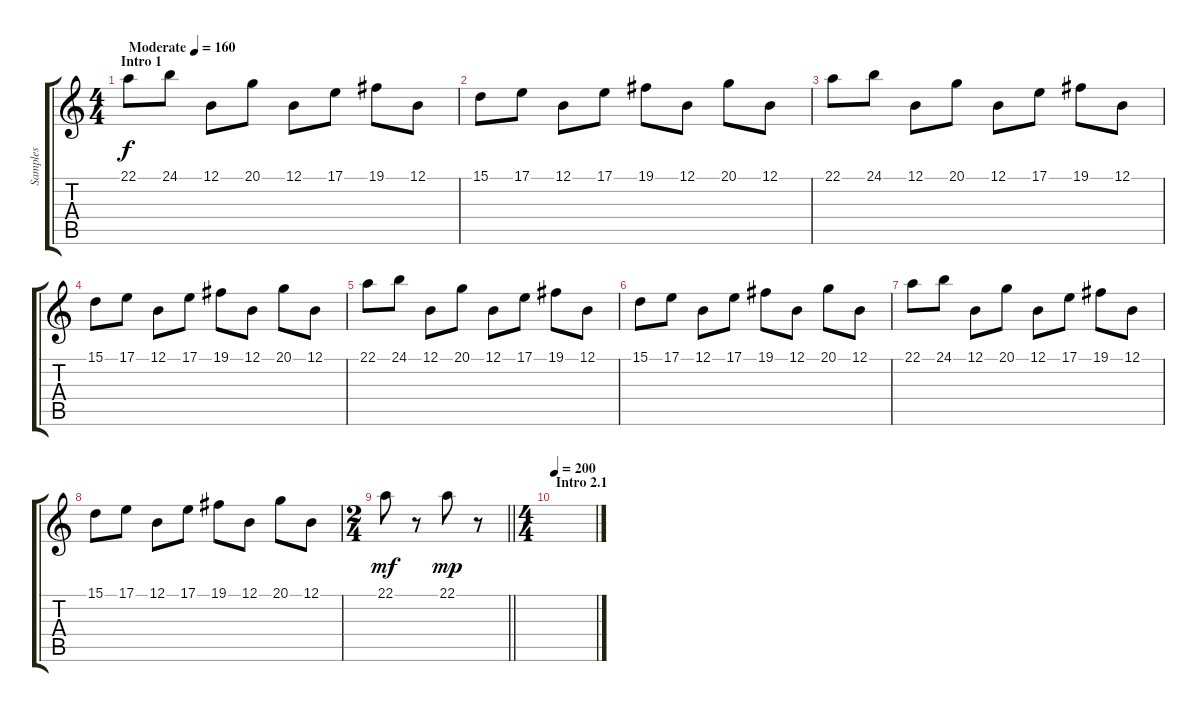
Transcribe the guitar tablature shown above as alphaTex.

\track ("Samples" "Samples") {instrument stringensemble1}
\staff {score tabs}
\tuning (B3 Gb3 D3 A2 E2 B1) {hide}
\ts (4 4)
\section ("" "Intro 1")
\tempo (160 "Moderate")
\clef g2
\ks c
22.1.8{dy f instrument lead3calliope} 24.1.8 12.1.8 20.1.8 12.1.8 17.1.8 19.1.8 12.1.8 |
15.1.8 17.1.8 12.1.8 17.1.8 19.1.8 12.1.8 20.1.8 12.1.8 |
22.1.8 24.1.8 12.1.8 20.1.8 12.1.8 17.1.8 19.1.8 12.1.8 |
15.1.8 17.1.8 12.1.8 17.1.8 19.1.8 12.1.8 20.1.8 12.1.8 |
22.1.8 24.1.8 12.1.8 20.1.8 12.1.8 17.1.8 19.1.8 12.1.8 |
15.1.8 17.1.8 12.1.8 17.1.8 19.1.8 12.1.8 20.1.8 12.1.8 |
22.1.8 24.1.8 12.1.8 20.1.8 12.1.8 17.1.8 19.1.8 12.1.8 |
15.1.8 17.1.8 12.1.8 17.1.8 19.1.8 12.1.8 20.1.8 12.1.8 |
\ts (2 4)
\barLineRight lightlight
22.1.8{dy mf} r.8 22.1.8{dy mp} r.8 |
\ts (4 4)
\section ("" "Intro 2.1")
\tempo 200
